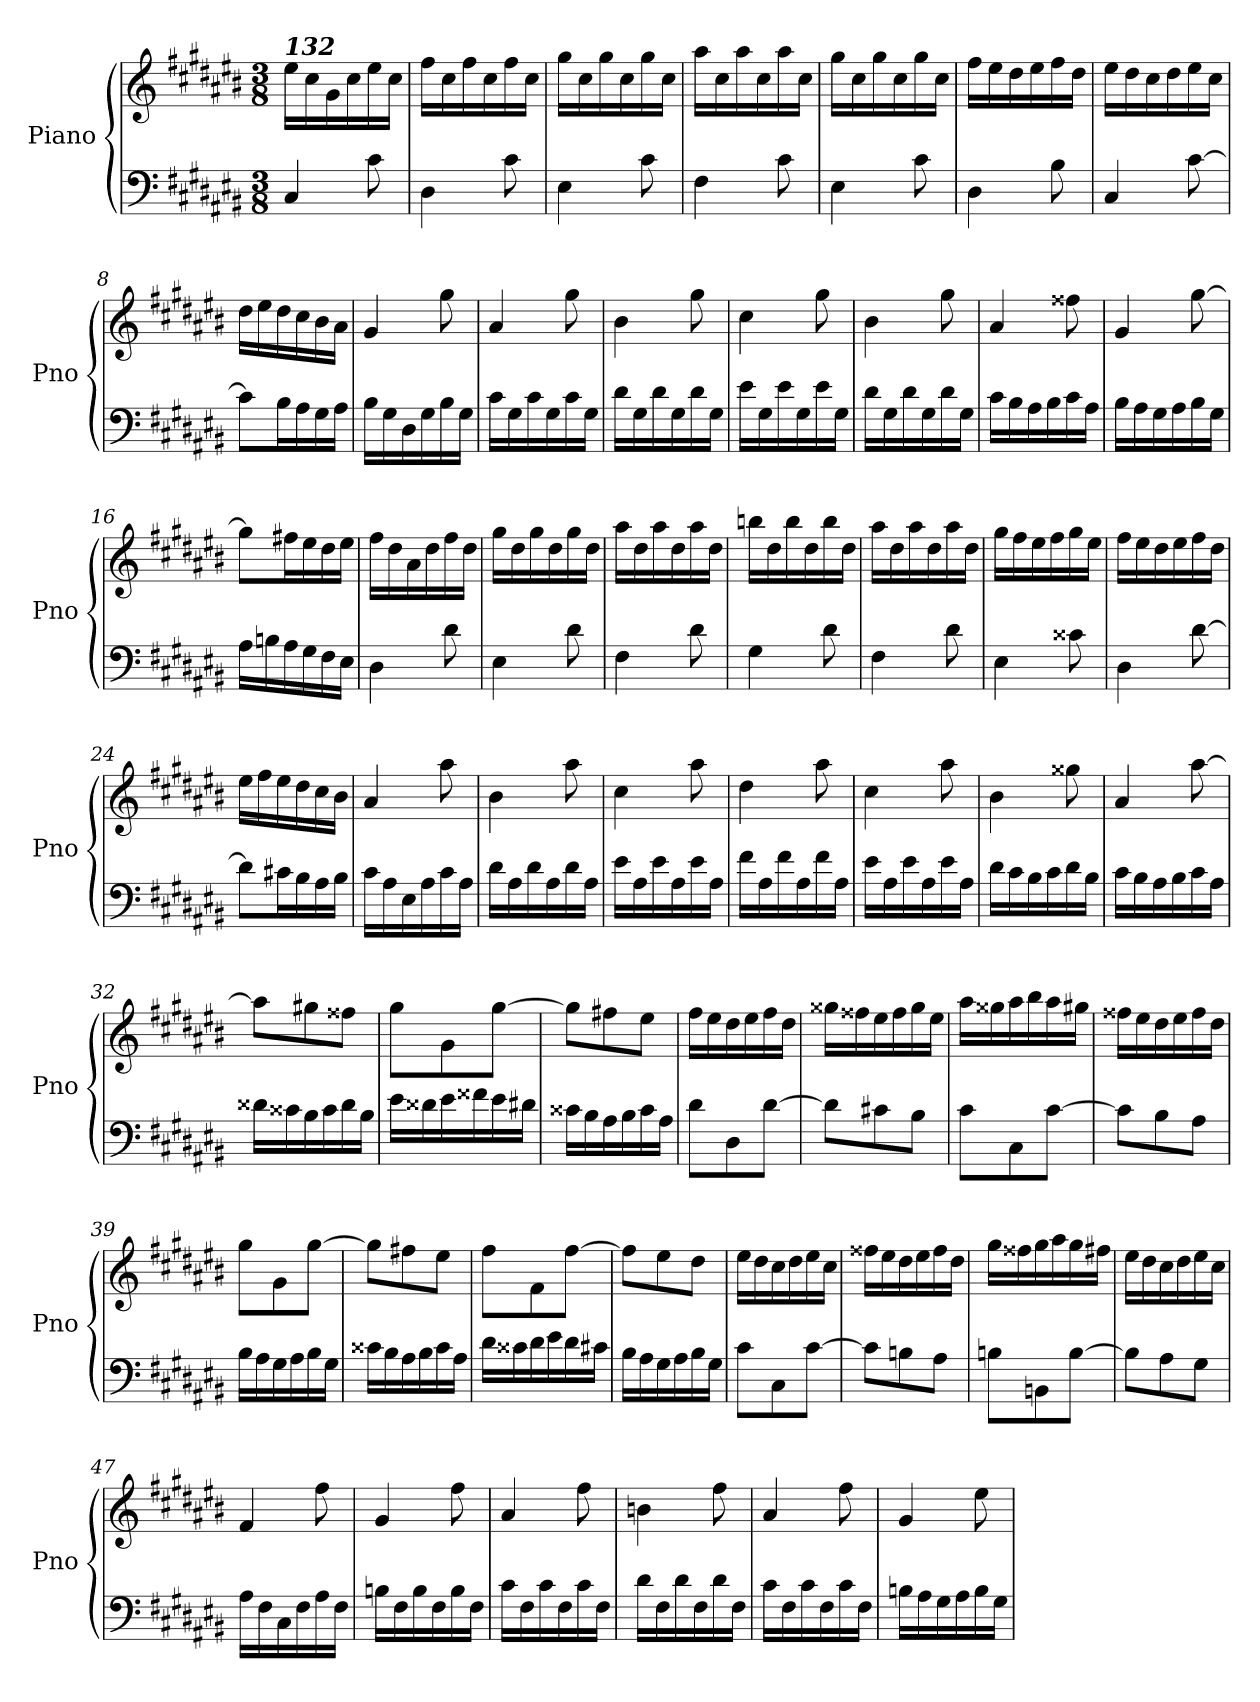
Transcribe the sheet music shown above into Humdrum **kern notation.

**kern	**kern
*part1	*part1
*staff2	*staff1
*I"Piano	*
*I'Pno	*
*clefF4	*clefG2
*k[f#c#g#d#a#e#b#]	*k[f#c#g#d#a#e#b#]
*M3/8	*M3/8
=1	=1
!	!LO:TX:a:Bi:t=132
4C#/	16ee#\LL
.	16cc#\
.	16g#\
.	16cc#\
8c#\	16ee#\
.	16cc#\JJ
=2	=2
4D#\	16ff#\LL
.	16cc#\
.	16ff#\
.	16cc#\
8c#\	16ff#\
.	16cc#\JJ
=3	=3
4E#\	16gg#\LL
.	16cc#\
.	16gg#\
.	16cc#\
8c#\	16gg#\
.	16cc#\JJ
=4	=4
4F#\	16aa#\LL
.	16cc#\
.	16aa#\
.	16cc#\
8c#\	16aa#\
.	16cc#\JJ
=5	=5
4E#\	16gg#\LL
.	16cc#\
.	16gg#\
.	16cc#\
8c#\	16gg#\
.	16cc#\JJ
=6	=6
4D#\	16ff#\LL
.	16ee#\
.	16dd#\
.	16ee#\
8B#\	16ff#\
.	16dd#\JJ
!!LO:LB:g=z
=7	=7
4C#/	16ee#\LL
.	16dd#\
.	16cc#\
.	16dd#\
[8c#\	16ee#\
.	16cc#\JJ
=8	=8
8c#\L]	16dd#\LL
.	16ee#\
16B#\L	16dd#\
16A#\	16cc#\
16G#\	16b#\
16A#\JJ	16a#\JJ
=9	=9
16B#\LL	4g#/
16G#\	.
16D#\	.
16G#\	.
16B#\	8gg#\
16G#\JJ	.
=10	=10
16c#\LL	4a#/
16G#\	.
16c#\	.
16G#\	.
16c#\	8gg#\
16G#\JJ	.
=11	=11
16d#\LL	4b#\
16G#\	.
16d#\	.
16G#\	.
16d#\	8gg#\
16G#\JJ	.
=12	=12
16e#\LL	4cc#\
16G#\	.
16e#\	.
16G#\	.
16e#\	8gg#\
16G#\JJ	.
=13	=13
16d#\LL	4b#\
16G#\	.
16d#\	.
16G#\	.
16d#\	8gg#\
16G#\JJ	.
!!LO:LB:g=z
=14	=14
16c#\LL	4a#/
16B#\	.
16A#\	.
16B#\	.
16c#\	8ff##X\
16A#\JJ	.
=15	=15
16B#\LL	4g#/
16A#\	.
16G#\	.
16A#\	.
16B#\	[8gg#\
16G#\JJ	.
=16	=16
16A#\LL	8gg#\L]
16Bn\	.
16A#\	16ff#X\L
16G#\	16ee#\
16F#\	16dd#\
16E#\JJ	16ee#\JJ
=17	=17
4D#\	16ff#\LL
.	16dd#\
.	16a#\
.	16dd#\
8d#\	16ff#\
.	16dd#\JJ
=18	=18
4E#\	16gg#\LL
.	16dd#\
.	16gg#\
.	16dd#\
8d#\	16gg#\
.	16dd#\JJ
=19	=19
4F#\	16aa#\LL
.	16dd#\
.	16aa#\
.	16dd#\
8d#\	16aa#\
.	16dd#\JJ
=20	=20
4G#\	16bbn\LL
.	16dd#\
.	16bb\
.	16dd#\
8d#\	16bb\
.	16dd#\JJ
!!LO:LB:g=z
=21	=21
4F#\	16aa#\LL
.	16dd#\
.	16aa#\
.	16dd#\
8d#\	16aa#\
.	16dd#\JJ
=22	=22
4E#\	16gg#\LL
.	16ff#\
.	16ee#\
.	16ff#\
8c##X\	16gg#\
.	16ee#\JJ
=23	=23
4D#\	16ff#\LL
.	16ee#\
.	16dd#\
.	16ee#\
[8d#\	16ff#\
.	16dd#\JJ
=24	=24
8d#\L]	16ee#\LL
.	16ff#\
16c#X\L	16ee#\
16B#\	16dd#\
16A#\	16cc#\
16B#\JJ	16b#\JJ
=25	=25
16c#\LL	4a#/
16A#\	.
16E#\	.
16A#\	.
16c#\	8aa#\
16A#\JJ	.
=26	=26
16d#\LL	4b#\
16A#\	.
16d#\	.
16A#\	.
16d#\	8aa#\
16A#\JJ	.
=27	=27
16e#\LL	4cc#\
16A#\	.
16e#\	.
16A#\	.
16e#\	8aa#\
16A#\JJ	.
!!LO:LB:g=z
=28	=28
16f#\LL	4dd#\
16A#\	.
16f#\	.
16A#\	.
16f#\	8aa#\
16A#\JJ	.
=29	=29
16e#\LL	4cc#\
16A#\	.
16e#\	.
16A#\	.
16e#\	8aa#\
16A#\JJ	.
=30	=30
16d#\LL	4b#\
16c#\	.
16B#\	.
16c#\	.
16d#\	8gg##X\
16B#\JJ	.
=31	=31
16c#\LL	4a#/
16B#\	.
16A#\	.
16B#\	.
16c#\	[8aa#\
16A#\JJ	.
=32	=32
16d##X\LL	8aa#\L]
16c##X\	.
16B#\	8gg#X\
16c##\	.
16d##\	8ff##X\J
16B#\JJ	.
=33	=33
16e#\LL	8gg#\L
16d##X\	.
16e#\	8g#\
16f##X\	.
16e#\	[8gg#\J
16d#X\JJ	.
!!LO:PB:g=z
=34	=34
16c##X\LL	8gg#\L]
16B#\	.
16A#\	8ff#X\
16B#\	.
16c##\	8ee#\J
16A#\JJ	.
=35	=35
8d#\L	16ff#\LL
.	16ee#\
8D#\	16dd#\
.	16ee#\
[8d#\J	16ff#\
.	16dd#\JJ
=36	=36
8d#\L]	16gg##X\LL
.	16ff##X\
8c#X\	16ee#\
.	16ff##\
8B#\J	16gg##\
.	16ee#\JJ
=37	=37
8c#\L	16aa#\LL
.	16gg##X\
8C#\	16aa#\
.	16bb#\
[8c#\J	16aa#\
.	16gg#X\JJ
=38	=38
8c#\L]	16ff##X\LL
.	16ee#\
8B#\	16dd#\
.	16ee#\
8A#\J	16ff##\
.	16dd#\JJ
=39	=39
16B#\LL	8gg#\L
16A#\	.
16G#\	8g#\
16A#\	.
16B#\	[8gg#\J
16G#\JJ	.
!!LO:LB:g=z
=40	=40
16c##X\LL	8gg#\L]
16B#\	.
16A#\	8ff#X\
16B#\	.
16c##\	8ee#\J
16A#\JJ	.
=41	=41
16d#\LL	8ff#\L
16c##X\	.
16d#\	8f#\
16e#\	.
16d#\	[8ff#\J
16c#X\JJ	.
=42	=42
16B#\LL	8ff#\L]
16A#\	.
16G#\	8ee#\
16A#\	.
16B#\	8dd#\J
16G#\JJ	.
=43	=43
8c#\L	16ee#\LL
.	16dd#\
8C#\	16cc#\
.	16dd#\
[8c#\J	16ee#\
.	16cc#\JJ
=44	=44
8c#\L]	16ff##X\LL
.	16ee#\
8Bn\	16dd#\
.	16ee#\
8A#\J	16ff##\
.	16dd#\JJ
=45	=45
8Bn\L	16gg#\LL
.	16ff##X\
8BBn\	16gg#\
.	16aa#\
[8B\J	16gg#\
.	16ff#X\JJ
!!LO:LB:g=z
=46	=46
8B\L]	16ee#\LL
.	16dd#\
8A#\	16cc#\
.	16dd#\
8G#\J	16ee#\
.	16cc#\JJ
=47	=47
16A#\LL	4f#/
16F#\	.
16C#\	.
16F#\	.
16A#\	8ff#\
16F#\JJ	.
=48	=48
16Bn\LL	4g#/
16F#\	.
16B\	.
16F#\	.
16B\	8ff#\
16F#\JJ	.
=49	=49
16c#\LL	4a#/
16F#\	.
16c#\	.
16F#\	.
16c#\	8ff#\
16F#\JJ	.
=50	=50
16d#\LL	4bn\
16F#\	.
16d#\	.
16F#\	.
16d#\	8ff#\
16F#\JJ	.
=51	=51
16c#\LL	4a#/
16F#\	.
16c#\	.
16F#\	.
16c#\	8ff#\
16F#\JJ	.
=52	=52
16Bn\LL	4g#/
16A#\	.
16G#\	.
16A#\	.
16B\	8ee#\
16G#\JJ	.
=	=
*-	*-
